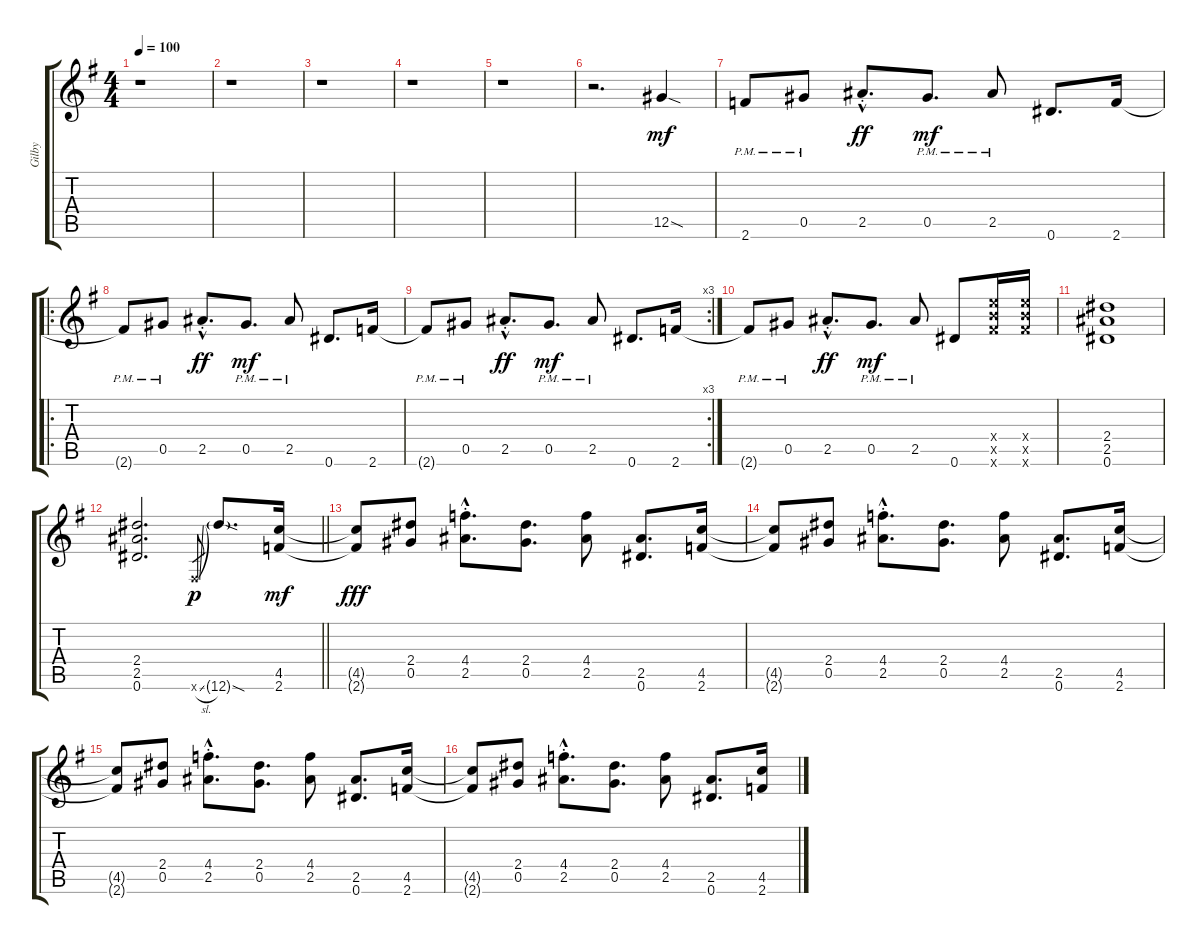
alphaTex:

\track ("Gilby" "Gilby") {instrument overdrivenguitar}
\staff {score tabs}
\tuning (Eb4 Bb3 Gb3 Db3 Ab2 Eb2) {hide}
\ts (4 4)
\tempo 100
\clef g2
\ks g
r.1{dy mf} |
r.1 |
r.1 |
r.1 |
r.1 |
r.2{d} 12.5{sod}.4 |
2.6{pm}.8{ot 8vb} 0.5{pm}.8{ot 8vb} 2.5{hac st}.8{d ot 8vb dy ff} 0.5{pm}.8{d ot 8vb dy mf} 2.5{pm}.8{ot 8vb} 0.6.8{d ot 8vb} 2.6.16{ot 8vb} |
\ro
2.6{pm t}.8{ot 8vb} 0.5{pm}.8{ot 8vb} 2.5{hac st}.8{d ot 8vb dy ff} 0.5{pm}.8{d ot 8vb dy mf} 2.5{pm}.8{ot 8vb} 0.6.8{d ot 8vb} 2.6.16{ot 8vb} |
\rc 3
2.6{pm t}.8{ot 8vb} 0.5{pm}.8{ot 8vb} 2.5{hac st}.8{d ot 8vb dy ff} 0.5{pm}.8{d ot 8vb dy mf} 2.5{pm}.8{ot 8vb} 0.6.8{d ot 8vb} 2.6.16{ot 8vb} |
2.6{pm t}.8{ot 8vb} 0.5{pm}.8{ot 8vb} 2.5{hac st}.8{d ot 8vb dy ff} 0.5{pm}.8{d ot 8vb dy mf} 2.5{pm}.8{ot 8vb} 0.6.8{ot 8vb} (3.4{x} 3.5{x} 3.6{x}).16{ot 8vb} (3.4{x} 3.5{x} 3.6{x}).16{ot 8vb} |
(2.4 2.5 0.6).1{ot 8vb} |
\barLineRight lightlight
(2.4 2.5 0.6).2{d ot 8vb} 3.6{sl x}.8{gr dy p} 12.6{sod g}.8{d ot 8vb} (4.5 2.6).16{ot 8vb dy mf} |
(4.5{t} 2.6{t}).8{ot 8vb dy fff} (2.4 0.5).8{ot 8vb} (4.4{hac st} 2.5{hac st}).8{d ot 8vb} (2.4 0.5).8{d ot 8vb} (4.4 2.5).8{ot 8vb} (2.5 0.6).8{d ot 8vb} (4.5 2.6).16{ot 8vb} |
(4.5{t} 2.6{t}).8{ot 8vb} (2.4 0.5).8{ot 8vb} (4.4{hac st} 2.5{hac st}).8{d ot 8vb} (2.4 0.5).8{d ot 8vb} (4.4 2.5).8{ot 8vb} (2.5 0.6).8{d ot 8vb} (4.5 2.6).16{ot 8vb} |
(4.5{t} 2.6{t}).8{ot 8vb} (2.4 0.5).8{ot 8vb} (4.4{hac st} 2.5{hac st}).8{d ot 8vb} (2.4 0.5).8{d ot 8vb} (4.4 2.5).8{ot 8vb} (2.5 0.6).8{d ot 8vb} (4.5 2.6).16{ot 8vb} |
(4.5{t} 2.6{t}).8{ot 8vb} (2.4 0.5).8{ot 8vb} (4.4{hac st} 2.5{hac st}).8{d ot 8vb} (2.4 0.5).8{d ot 8vb} (4.4 2.5).8{ot 8vb} (2.5 0.6).8{d ot 8vb} (4.5 2.6).16{ot 8vb}
